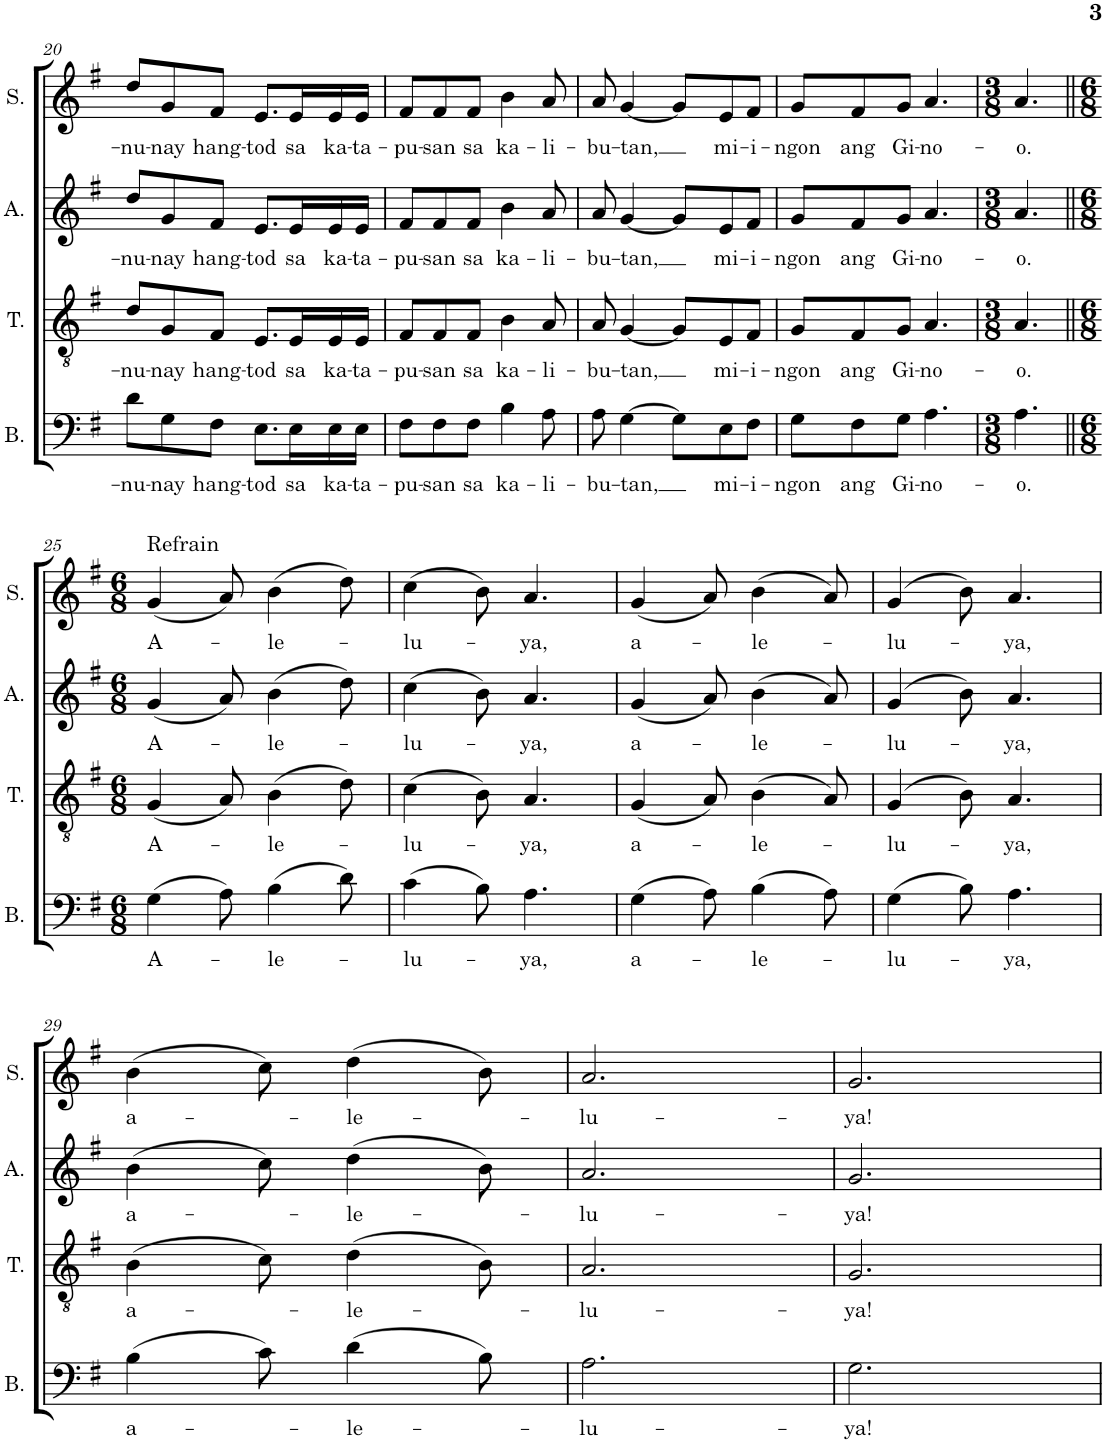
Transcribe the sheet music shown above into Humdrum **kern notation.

**kern	**text	**kern	**text	**kern	**text	**kern	**text
*part4	*part4	*part3	*part3	*part2	*part2	*part1	*part1
*staff4	*staff4	*staff3	*staff3	*staff2	*staff2	*staff1	*staff1
*I"Bass	*	*I"Tenor	*	*I"Alto	*	*I"Soprano	*
*I'B.	*	*I'T.	*	*I'A.	*	*I'S.	*
!!LO:PB:g=z
*clefF4	*	*clefGv2	*	*clefG2	*	*clefG2	*
*k[f#]	*	*k[f#]	*	*k[f#]	*	*k[f#]	*
*M6/8	*	*M6/8	*	*M6/8	*	*M6/8	*
=20	=20	=20	=20	=20	=20	=20	=20
!	!LO:LY:b	!	!LO:LY:b	!	!LO:LY:b	!	!LO:LY:b
8d\L	-nu-	8d/L	-nu-	8dd/L	-nu-	8dd/L	-nu-
!	!LO:LY:b	!	!LO:LY:b	!	!LO:LY:b	!	!LO:LY:b
8G\	-nay	8G/	-nay	8g/	-nay	8g/	-nay
!	!LO:LY:b	!	!LO:LY:b	!	!LO:LY:b	!	!LO:LY:b
8F#\J	hang-	8F#/J	hang-	8f#/J	hang-	8f#/J	hang-
!	!LO:LY:b	!	!LO:LY:b	!	!LO:LY:b	!	!LO:LY:b
8.E\L	-tod	8.E/L	-tod	8.e/L	-tod	8.e/L	-tod
!	!LO:LY:b	!	!LO:LY:b	!	!LO:LY:b	!	!LO:LY:b
16E\L	sa	16E/L	sa	16e/L	sa	16e/L	sa
!	!LO:LY:b	!	!LO:LY:b	!	!LO:LY:b	!	!LO:LY:b
16E\	ka-	16E/	ka-	16e/	ka-	16e/	ka-
!	!LO:LY:b	!	!LO:LY:b	!	!LO:LY:b	!	!LO:LY:b
16E\JJ	-ta-	16E/JJ	-ta-	16e/JJ	-ta-	16e/JJ	-ta-
=21	=21	=21	=21	=21	=21	=21	=21
!	!LO:LY:b	!	!LO:LY:b	!	!LO:LY:b	!	!LO:LY:b
8F#\L	-pu-	8F#/L	-pu-	8f#/L	-pu-	8f#/L	-pu-
!	!LO:LY:b	!	!LO:LY:b	!	!LO:LY:b	!	!LO:LY:b
8F#\	-san	8F#/	-san	8f#/	-san	8f#/	-san
!	!LO:LY:b	!	!LO:LY:b	!	!LO:LY:b	!	!LO:LY:b
8F#\J	sa	8F#/J	sa	8f#/J	sa	8f#/J	sa
!	!LO:LY:b	!	!LO:LY:b	!	!LO:LY:b	!	!LO:LY:b
4B\	ka-	4B\	ka-	4b\	ka-	4b\	ka-
!	!LO:LY:b	!	!LO:LY:b	!	!LO:LY:b	!	!LO:LY:b
8A\	-li-	8A/	-li-	8a/	-li-	8a/	-li-
=22	=22	=22	=22	=22	=22	=22	=22
!	!LO:LY:b	!	!LO:LY:b	!	!LO:LY:b	!	!LO:LY:b
8A\	-bu-	8A/	-bu-	8a/	-bu-	8a/	-bu-
!	!LO:LY:b	!	!LO:LY:b	!	!LO:LY:b	!	!LO:LY:b
[4G\	-tan,	[4G/	-tan,	[4g/	-tan,	[4g/	-tan,
8G\L]	.	8G/L]	.	8g/L]	.	8g/L]	.
!	!LO:LY:b	!	!LO:LY:b	!	!LO:LY:b	!	!LO:LY:b
8E\	mi-	8E/	mi-	8e/	mi-	8e/	mi-
!	!LO:LY:b	!	!LO:LY:b	!	!LO:LY:b	!	!LO:LY:b
8F#\J	-i-	8F#/J	-i-	8f#/J	-i-	8f#/J	-i-
=23	=23	=23	=23	=23	=23	=23	=23
!	!LO:LY:b	!	!LO:LY:b	!	!LO:LY:b	!	!LO:LY:b
8G\L	-ngon	8G/L	-ngon	8g/L	-ngon	8g/L	-ngon
!	!LO:LY:b	!	!LO:LY:b	!	!LO:LY:b	!	!LO:LY:b
8F#\	ang	8F#/	ang	8f#/	ang	8f#/	ang
!	!LO:LY:b	!	!LO:LY:b	!	!LO:LY:b	!	!LO:LY:b
8G\J	Gi-	8G/J	Gi-	8g/J	Gi-	8g/J	Gi-
!	!LO:LY:b	!	!LO:LY:b	!	!LO:LY:b	!	!LO:LY:b
4.A\	-no-	4.A/	-no-	4.a/	-no-	4.a/	-no-
=24	=24	=24	=24	=24	=24	=24	=24
*M3/8	*	*M3/8	*	*M3/8	*	*M3/8	*
!	!LO:LY:b	!	!LO:LY:b	!	!LO:LY:b	!	!LO:LY:b
4.A\	-o.	4.A/	-o.	4.a/	-o.	4.a/	-o.
!!LO:LB:g=z
=25||	=25||	=25||	=25||	=25||	=25||	=25||	=25||
*M6/8	*	*M6/8	*	*M6/8	*	*M6/8	*
!	!	!	!	!	!	!LO:TX:a:t=Refrain	!
!	!LO:LY:b	!	!LO:LY:b	!	!LO:LY:b	!	!LO:LY:b
(4G\	A-	(4G/	A-	(4g/	A-	(4g/	A-
8A\)	.	8A/)	.	8a/)	.	8a/)	.
!	!LO:LY:b	!	!LO:LY:b	!	!LO:LY:b	!	!LO:LY:b
(4B\	-le-	(4B\	-le-	(4b\	-le-	(4b\	-le-
8d\)	.	8d\)	.	8dd\)	.	8dd\)	.
=26	=26	=26	=26	=26	=26	=26	=26
!	!LO:LY:b	!	!LO:LY:b	!	!LO:LY:b	!	!LO:LY:b
(4c\	-lu-	(4c\	-lu-	(4cc\	-lu-	(4cc\	-lu-
8B\)	.	8B\)	.	8b\)	.	8b\)	.
!	!LO:LY:b	!	!LO:LY:b	!	!LO:LY:b	!	!LO:LY:b
4.A\	-ya,	4.A/	-ya,	4.a/	-ya,	4.a/	-ya,
=27	=27	=27	=27	=27	=27	=27	=27
!	!LO:LY:b	!	!LO:LY:b	!	!LO:LY:b	!	!LO:LY:b
(4G\	a-	(4G/	a-	(4g/	a-	(4g/	a-
8A\)	.	8A/)	.	8a/)	.	8a/)	.
!	!LO:LY:b	!	!LO:LY:b	!	!LO:LY:b	!	!LO:LY:b
(4B\	-le-	(4B\	-le-	(4b\	-le-	(4b\	-le-
8A\)	.	8A/)	.	8a/)	.	8a/)	.
=28	=28	=28	=28	=28	=28	=28	=28
!	!LO:LY:b	!	!LO:LY:b	!	!LO:LY:b	!	!LO:LY:b
(4G\	-lu-	(4G/	-lu-	(4g/	-lu-	(4g/	-lu-
8B\)	.	8B\)	.	8b\)	.	8b\)	.
!	!LO:LY:b	!	!LO:LY:b	!	!LO:LY:b	!	!LO:LY:b
4.A\	-ya,	4.A/	-ya,	4.a/	-ya,	4.a/	-ya,
!!LO:LB:g=z
=29	=29	=29	=29	=29	=29	=29	=29
!	!LO:LY:b	!	!LO:LY:b	!	!LO:LY:b	!	!LO:LY:b
(4B\	a-	(4B\	a-	(4b\	a-	(4b\	a-
8c\)	.	8c\)	.	8cc\)	.	8cc\)	.
!	!LO:LY:b	!	!LO:LY:b	!	!LO:LY:b	!	!LO:LY:b
(4d\	-le-	(4d\	-le-	(4dd\	-le-	(4dd\	-le-
8B\)	.	8B\)	.	8b\)	.	8b\)	.
=30	=30	=30	=30	=30	=30	=30	=30
!	!LO:LY:b	!	!LO:LY:b	!	!LO:LY:b	!	!LO:LY:b
2.A\	-lu-	2.A/	-lu-	2.a/	-lu-	2.a/	-lu-
=31	=31	=31	=31	=31	=31	=31	=31
!	!LO:LY:b	!	!LO:LY:b	!	!LO:LY:b	!	!LO:LY:b
2.G\	-ya!	2.G/	-ya!	2.g/	-ya!	2.g/	-ya!
=	=	=	=	=	=	=	=
*-	*-	*-	*-	*-	*-	*-	*-
